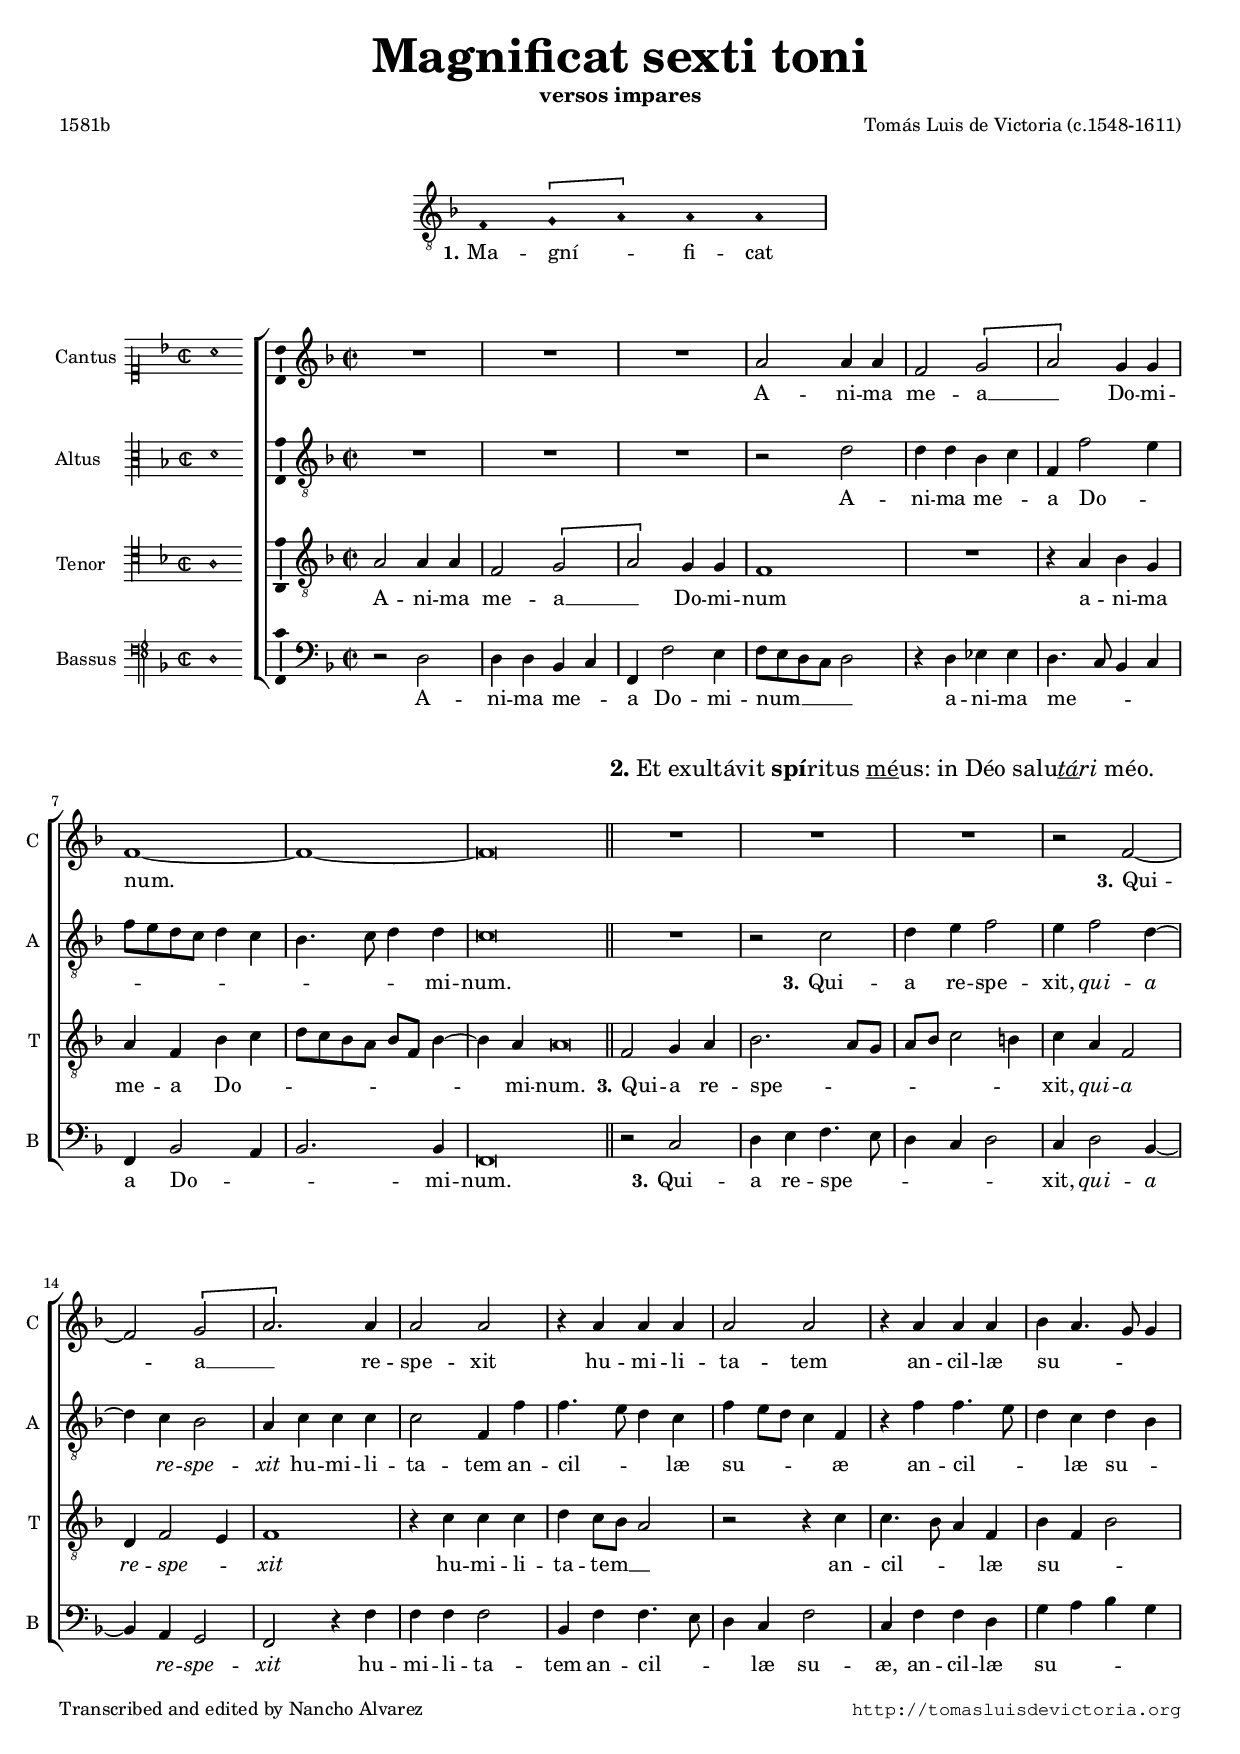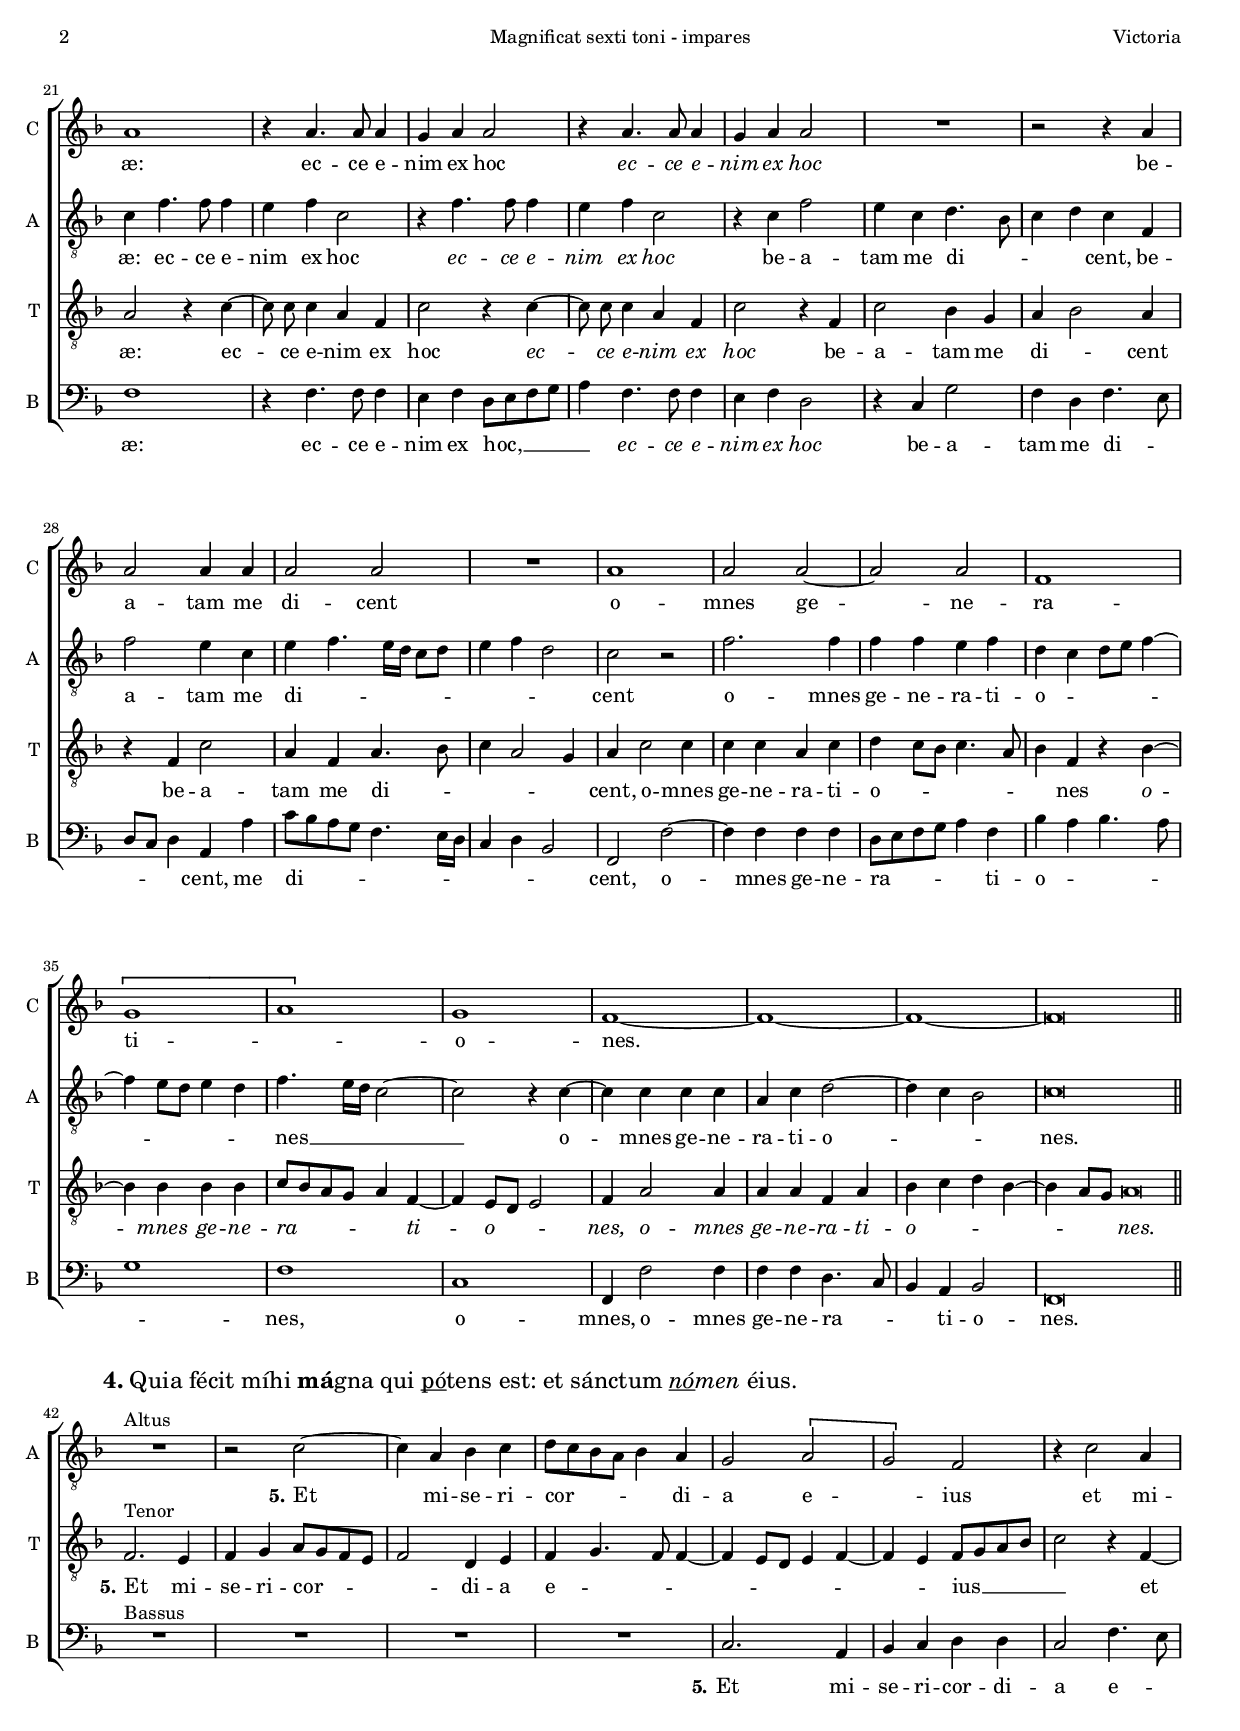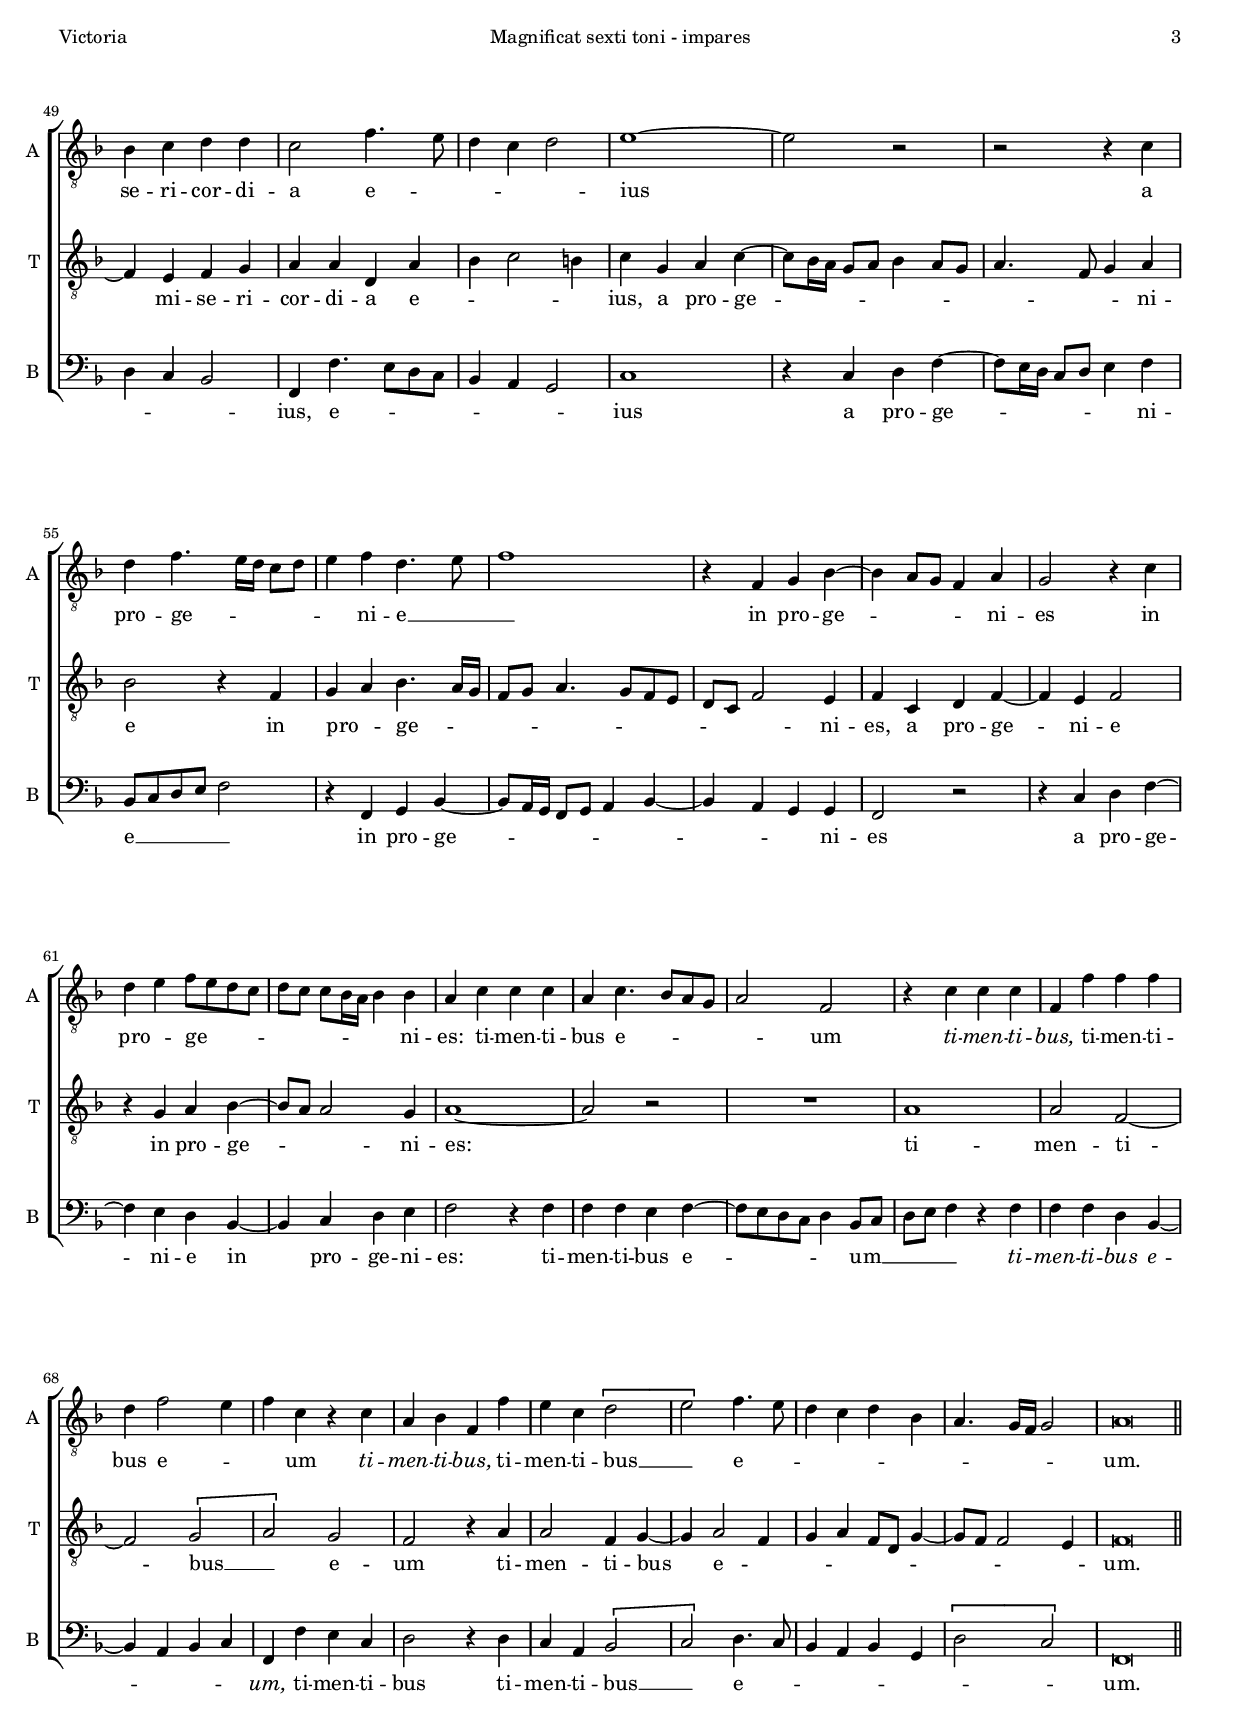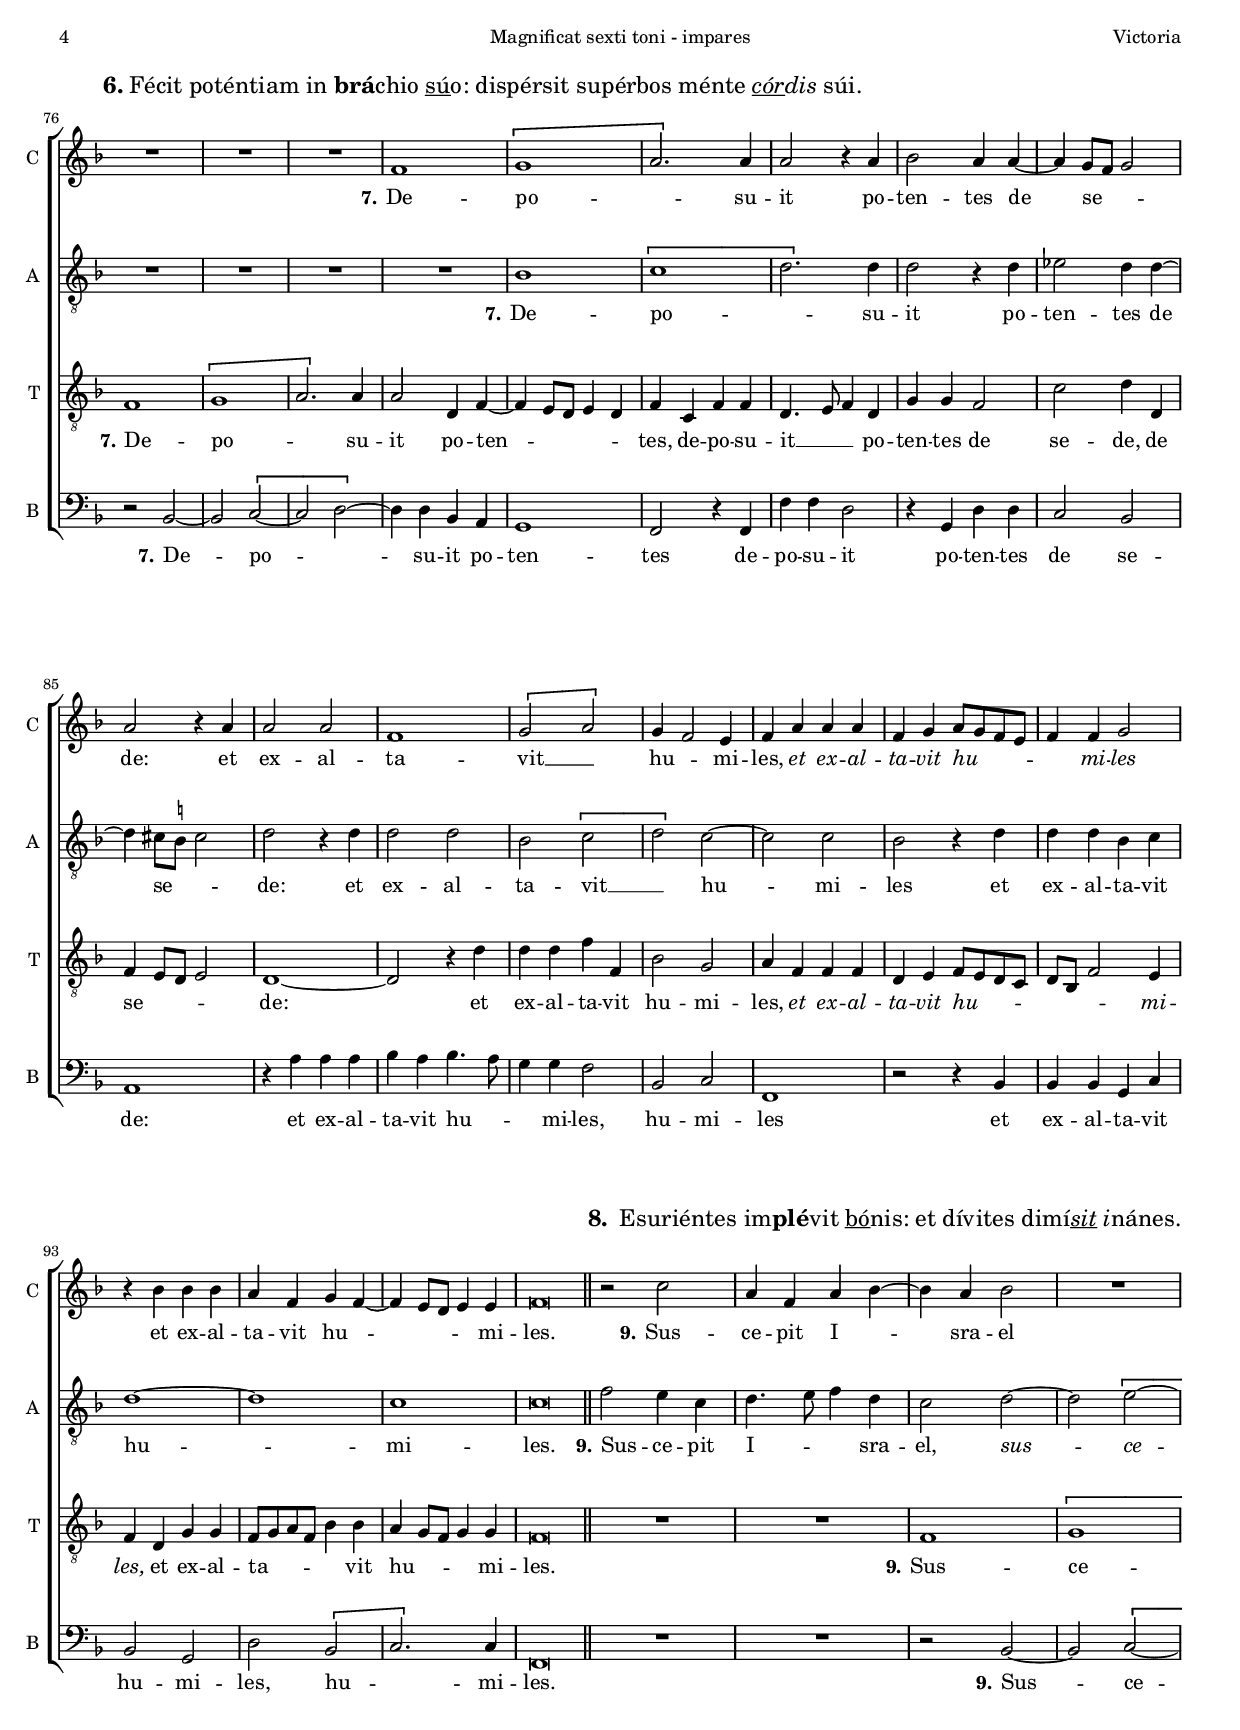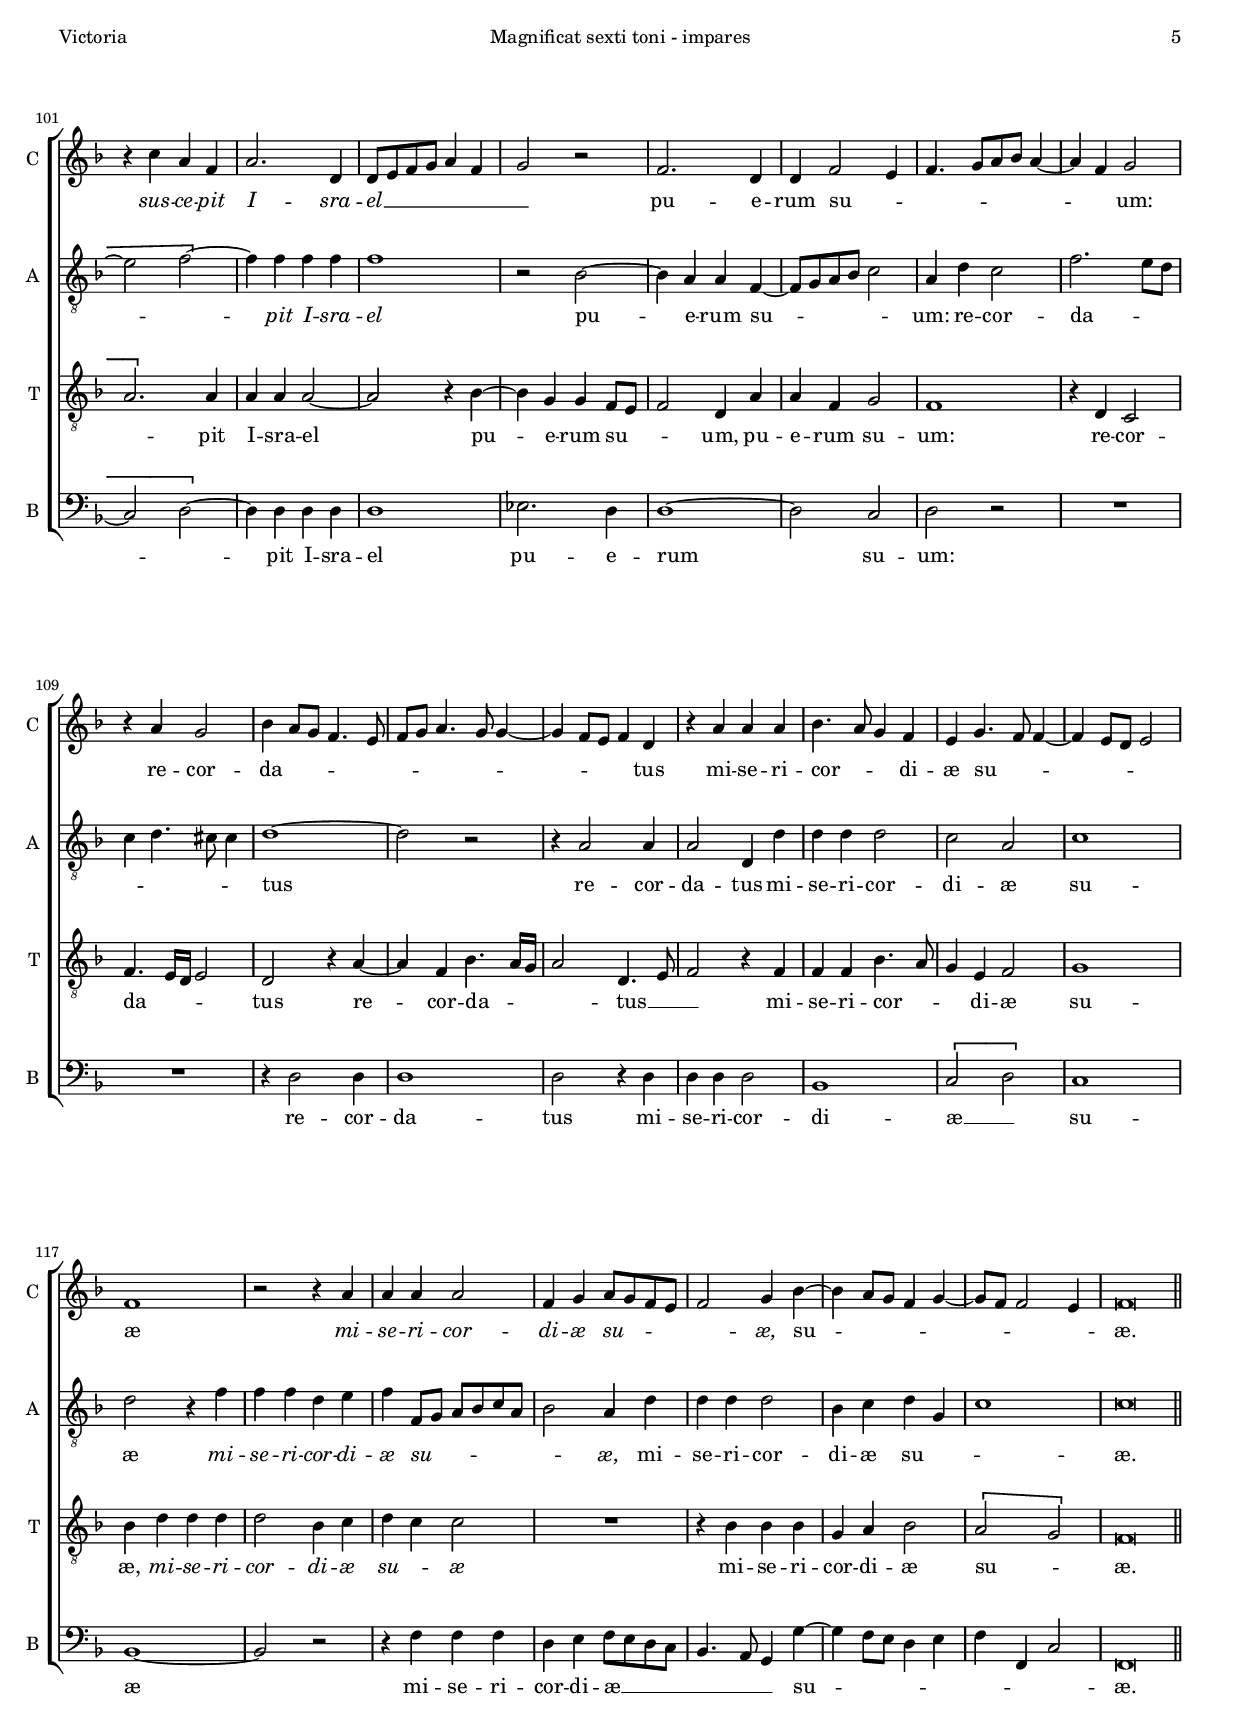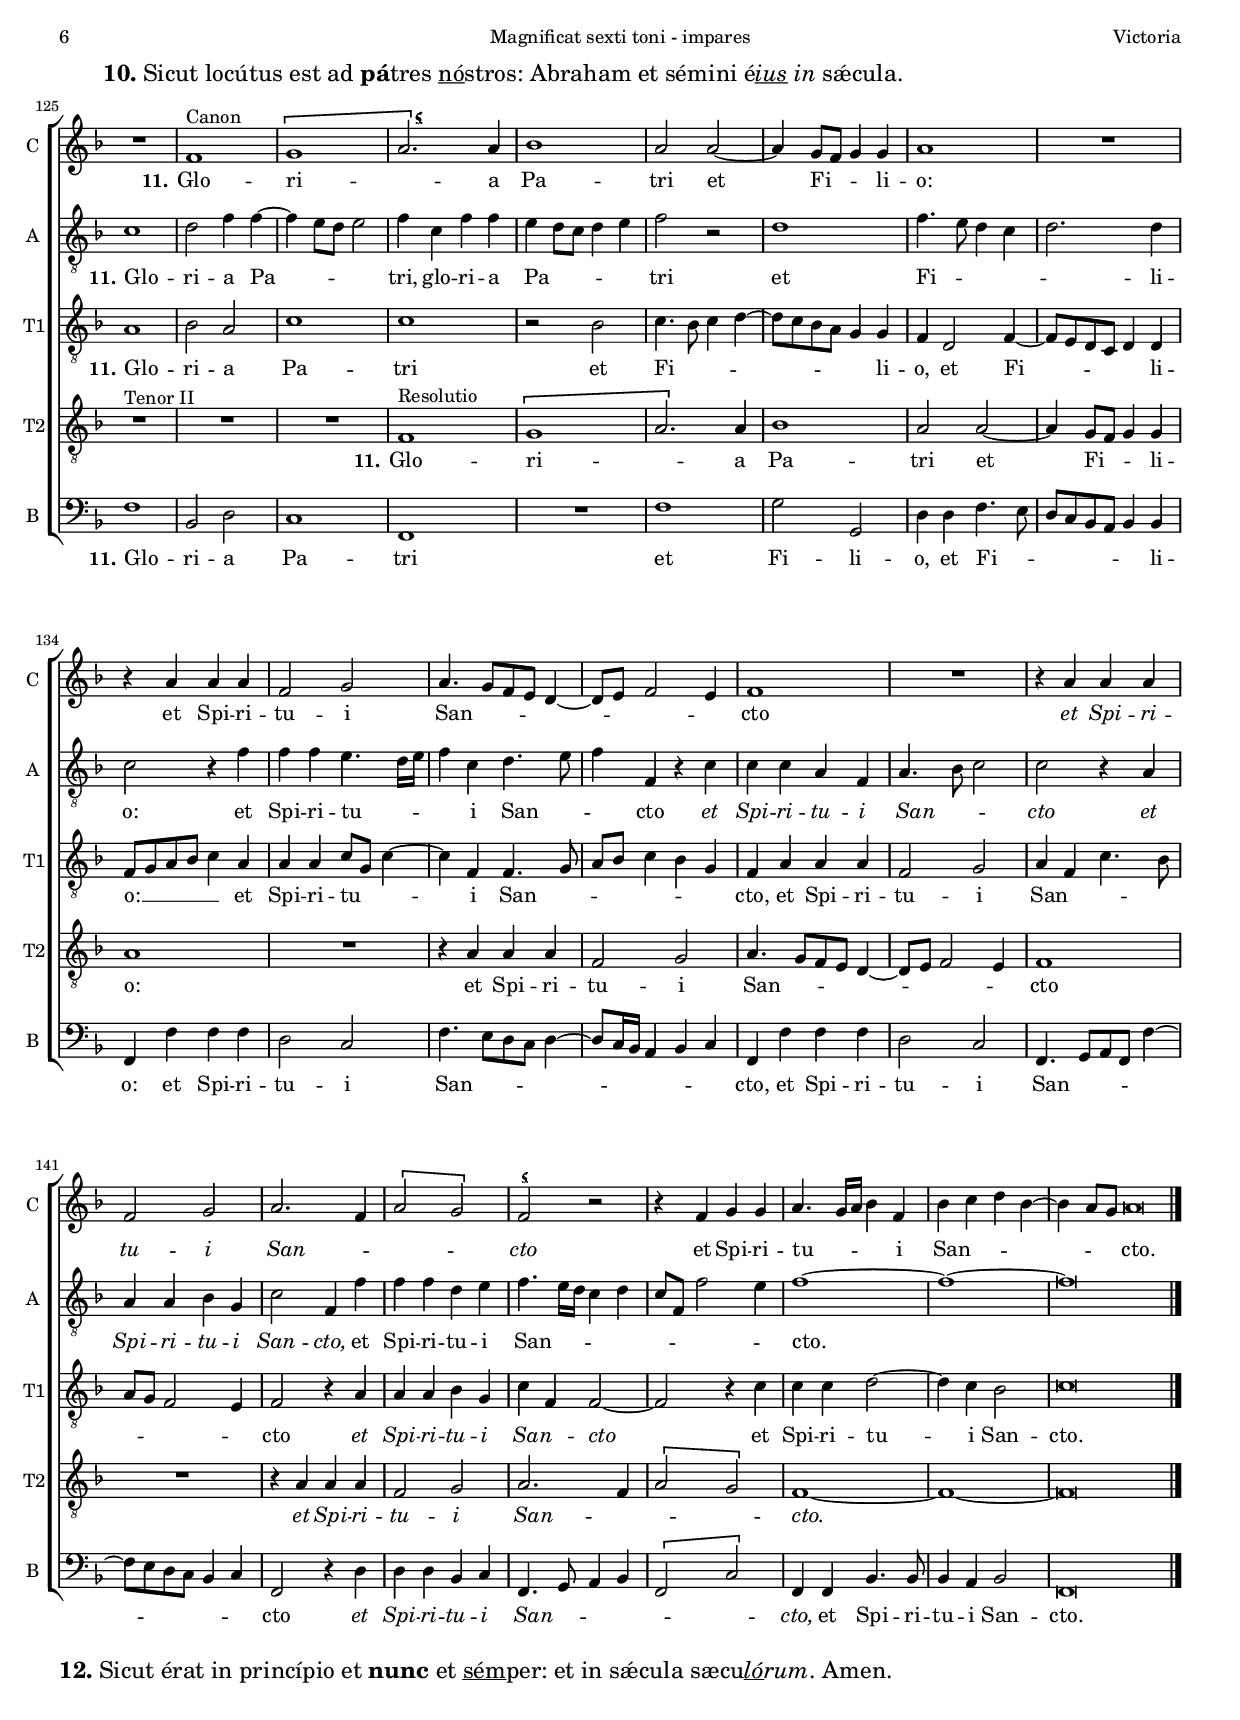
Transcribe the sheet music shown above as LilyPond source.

\version "2.22.0"

#(set-default-paper-size "a4")
#(set-global-staff-size 16.25)
#(ly:set-option 'point-and-click #f)
%mobile -s14.5 -i3.2 -m6

italicas=\override LyricText.font-shape = #'italic
rectas=\override LyricText.font-shape = #'upright
ss=\once \set suggestAccidentals = ##t
incipitwidth = 20
mtempo={\tempo 4 = 100}
mtempob={\tempo 4 = 50}
mtempoc={\tempo 4 = 150}
mt=#(define-music-function (offset) (number?) ; move lyric text
      #{ \once \override LyricText.X-offset = -$offset #})

htitle="Magnificat sexti toni - impares"
hcomposer="Victoria"

\header {
	title=\markup{\fontsize #4 "Magnificat sexti toni"}
	subtitle="versos impares"
        %subsubtitle=\markup{\null \vspace #.3 }
	composer="Tomás Luis de Victoria (c.1548-1611)"
        pdfauthor=\composer
	%opus="(-)"
	poet="1581b"
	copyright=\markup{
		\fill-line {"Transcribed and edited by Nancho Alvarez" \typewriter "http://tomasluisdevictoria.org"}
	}
%	tagline=""
}

\markup{\null \vspace #.5 }

\score {\transpose c c {
<<
         \new Voice = "canto" {
                 \override Staff.TimeSignature.stencil = #'()
                 \override Stem.transparent = ##t
                 \set Score.timing = ##f
                 \override NoteHead.style = #'neomensural         
                 \clef "G_8" 
                 \key d \minor
                 f4 \[g a\] a a \bar "|"
         }
         \new Lyrics \lyricsto "canto" {
                 \set stanza = "1."
                 Ma -- gní -- _ fi -- cat 
         }
>>
        }%transpose

\layout {
        \override LigatureBracket.padding = #1
        line-width=13\cm 
        indent=6.0\cm
        %tablet indent=4.0\cm
        ragged-right = ##f
}
}

%tablet \pageBreak

global={
        \override Score.TimeSignature.break-visibility=#end-of-line-invisible
        \key f \major \time 2/2
        \skip 1*9 \bar "||" %\break % \pageBreak
	\skip 1*32 \bar "||" \break
	\skip 1*34 \bar "||" \break
	\skip 1*21 \bar "||" %\pageBreak
	\skip 1*28 \bar "||" \pageBreak
	\skip 1*24 \bar "|."
	%tablet \pageBreak
}


cantus=\relative c'' {
	\override Score.RehearsalMark.self-alignment-X=#left
        \override Score.RehearsalMark.padding=#5
        R1*4/4
	R1*4/4
	R1*4/4
	a2 a4 a
%5
	f2 \[g
	a\] g4 g
	f1 ~
	f ~
	f\breve*1/2
%10
	\mark \markup{\concat {\bold "2." " Et exultávit " \bold "spí" "ritus " \underline "mé" "us: in Déo salu" \underline \italic "tá" \italic "ri" " méo."}}
        % f [g a] a a a a a a g a (f) f: a a a a a a f [g a] g f  
        % la distribucion de silabas es mia. No tomar en serio
        R1*4/4
	R1*4/4 
	R1*4/4
	r2 f ~ %\pageBreak
	f \[g
%15
	a2.\] a4
	a2 a
	r4 a a a
	a2 a
	r4 a a a
%20
	bes a4. g8 g4
	a1
	r4 a4. a8 a4
	g a a2
	r4 a4. a8 a4
%25
	g a a2
	R1*4/4
	r2 r4 a
	a2 a4 a
	a2 a
%30
	R1*4/4
	a1
	a2 a ~
	a a
	f1
%35
	\[g
	a\]
	g
	f ~
	f ~
%40
	f ~
	f\breve*1/2
	R1*4/4
	R1*4/4
	R1*4/4
%45
	R1*4/4
	R1*4/4
	R1*4/4
	R1*4/4
	R1*4/4
%50
	R1*4/4
	R1*4/4
	R1*4/4
	R1*4/4
	R1*4/4
%55
	R1*4/4
	R1*4/4
	R1*4/4 
	R1*4/4
	R1*4/4
%60
	R1*4/4
	R1*4/4
	R1*4/4
	R1*4/4
	R1*4/4
%65
	R1*4/4
	R1*4/4
	R1*4/4
	R1*4/4
	R1*4/4
%70
	R1*4/4
	R1*4/4
	R1*4/4
	R1*4/4
	R1*4/4
%75
	R1*4/4
	\mark \markup {\concat {\bold "6." " Fécit poténtiam in " \bold "brá" "chio " \underline "sú" "o: dispérsit supérbos ménte " \underline \italic "cór" \italic "dis" " súi."}}
        R1*4/4
	R1*4/4
	R1*4/4
	f1
%80
	\[g
	a2.\] a4
	a2 r4 a
	bes2 a4 a ~
	a g8 f g2
%85
	a r4 a
	a2 a
	f1
	\[g2 a\]
	g4 f2 e4
%90
	f a a a
	f g a8 g f e
	f4 f g2
	r4 bes bes bes
	a f g f ~
%95
	f e8 d e4 e
	f\breve*1/2
	\mark \markup{\bold "8." \concat {" Esuriéntes im" \bold "plé" "vit " \underline "bó" "nis: et dívites dimí" \underline \italic "sit" \italic " i" "nánes."}}
        r2 c'
	a4 f a bes ~
	bes a bes2
%100
	R1*4/4
	r4 c a f
	a2. d,4
	d8 e f g a4 f
	g2 r
%105
	f2. d4
	d f2 e4
	f4.  g8[ a bes] a4 ~
	a f g2
	r4 a g2
%110
	bes4 a8 g f4. e8
	f g a4. g8 g4 ~
	g f8 e f4 d
	r a' a a
	bes4. a8 g4 f
%115
	e g4. f8 f4 ~
	f e8 d e2
	f1
	r2 r4 a
	a a a2
%120
	f4 g a8 g f e
	f2 g4 bes ~
	bes a8 g f4 g ~
	g8 f f2 e4
	f\breve*1/2
%125
	\mark \markup{\concat {\bold "10." " Sicut locútus est ad " \bold "pá" "tres " \underline "nó" "stros: Abraham et sémini é" \underline \italic "ius" \italic " in" " sǽcula."}}
        R1*4/4
	\once \override TextScript.padding = #0.5
	f1^"Canon"
	\[g
	\once \override TextScript.X-offset = #2.5
	s4*0^\markup{\fontsize #-5 \musicglyph "scripts.usignumcongruentiae"}  
        a2.\] a4
	bes1
%130
	a2 a ~
	a4 g8 f g4 g
	a1
	R1*4/4
	r4 a a a
%135
	f2 g
	a4.  g8[ f e] d4 ~ %\break
	d8 e f2 e4
	f1
	R1*4/4
%140
	r4 a a a
	f2 g
	a2. f4
	\[a2 g\]
	\once \override TextScript.X-offset = #.8
	s4*0^\markup{\fontsize #-6 \musicglyph "scripts.usignumcongruentiae"}  
        f2 r
%145
	r4 f g g
	a4. g16 a bes4 f
	bes c d bes ~
	bes a8 g \mtempob a\breve*1/4
}

altus=\relative c' {
	R1*4/4
	R1*4/4
	R1*4/4
	r2 d
%5
	d4 d bes c
	f, f'2 e4
	f8 e d c d4 c
	bes4. c8 d4 d
	c\breve*1/2
%10
	R1*4/4
	r2 c
	d4 e f2
	e4 f2 d4 ~
	d c bes2
%15
	a4 c c c
	c2 f,4 f'
	f4. e8 d4 c
	f e8 d c4 f,
	r f' f4. e8
%20
	d4 c d bes
	c f4. f8 f4
	e f c2
	r4 f4. f8 f4
	e f c2
%25
	r4 c f2
	e4 c d4. bes8
	c4 d c f,
	f'2 e4 c
	e f4.  e16[ d]  c8[ d]
%30
	e4 f d2
	c r
	f2. f4
	f f e f
	d c d8 e f4 ~
%35
	f e8 d e4 d
	f4. e16 d c2 ~
	c r4 c ~
	c c c c
	a c d2 ~
%40
	d4 c bes2
	c\breve*1/2
	\once \override TextScript.padding = #1.0
	s4*0^\markup{"Altus"}
	\mark \markup{\concat{\bold "4." " Quia fécit míhi " \bold "má" "gna qui " \underline "pó" "tens est: et sánctum " \underline \italic "nó" \italic "men" " éius."}}
	R1*4/4
	r2 c ~
	c4 a bes c
%45
	d8 c bes a bes4 a
	g2 \[a
	g\] f
	r4 c'2 a4
	bes c d d
%50
	c2 f4. e8
	d4 c d2
	e1 ~
	e2 r
	r r4 c
%55
	d f4.  e16[ d]  c8[ d]
	e4 f d4. e8
	f1
	r4 f, g bes ~
	bes a8 g f4 a
%60
	g2 r4 c
	d e f8 e d c
	 d8[ c]  c[ bes16 a] bes4 bes|
	a c c c
	a c4. bes8 a g 
	a2 f
	r4 c' c c
	f, f' f f
	d f2 e4
	f c r c
%70
	a bes f f'
	e c \[d2
	e\] f4. e8
	d4 c d bes
	a4. g16 f g2
%75
	a\breve*1/2
	R1*4/4
	R1*4/4
	R1*4/4
	R1*4/4
%80
	bes1
	\[c
	d2.\] d4
	d2 r4 d
	es2 d4 d ~
%85
	d cis8 \ss b cis2
	d r4 d
	d2 d
	bes \[c
	d\] c ~
%90
	c c
	bes r4 d
	d d bes c
	d1 ~
	d
%95
	c
	c\breve*1/2
	f2 e4 c
	d4. e8 f4 d
	c2 d ~
%100
	d \[e ~
	e f ~ \]
	f4 f f f
	f1
	r2 bes, ~
%105
	bes4 a a f ~
	f8 g a bes c2
	a4 d c2
	f2. e8 d
	c4 d4. cis8 cis4
%110
	d1 ~
	d2 r
	r4 a2 a4
	a2 d,4 d'
	d d d2
%115
	c a
	c1
	d2 r4 f
	f f d e
	f f,8 g a bes c a
%120
	bes2 a4 d
	d d d2
	bes4 c d g,
	c1
	c\breve*1/2
%125
	c1
	d2 f4 f ~
	f e8 d e2
	f4 c f f
	e d8 c d4 e
%130
	f2 r
	d1
	f4. e8 d4 c
	d2. d4
	c2 r4 f
%135
	f f e4. d16 e
	f4 c d4. e8
	f4 f, r c'
	c c a f
	a4. bes8 c2
%140
	c r4 a
	a a bes g
	c2 f,4 f'
	f f d e
	f4. e16 d c4 d
%145
	c8 f, f'2 e4
	f1 ~
	f ~
	f\breve*1/2
}

tenor=\relative c' {
	a2 a4 a
	f2 \[g
	a\] g4 g
	f1
%5
	R1*4/4
	r4 a bes g
	a f bes c
	d8 c bes a bes f bes4 ~
	bes a \mtempob a\breve*1/4 \mtempo
%10
	f2 g4 a
	bes2. a8 g
	a bes c2 b4
	c a f2
	d4 f2 e4
%15
	f1
	r4 c' c c
	d c8 bes a2
	r r4 c
	c4. bes8 a4 f
%20
	bes f bes2
	a r4 c ~
	\set Staff.autoBeaming = ##f
	c8 c c4 a f
	c'2 r4 c ~
	c8 c c4 a f
%25
	\set Staff.autoBeaming = ##t
	c'2 r4 f,
	c'2 bes4 g
	a bes2 a4
	r f c'2
	a4 f a4. bes8
%30
	c4 a2 g4
	a c2 c4
	c c a c
	d c8 bes c4. a8
	bes4 f r bes ~
%35
	bes bes bes bes
	c8 bes a g a4 f ~
	f e8 d e2
	f4 a2 a4
	a a f a
%40
	bes c d bes ~
	bes a8 g \mtempob a\breve*1/4 \mtempo
	\once \override TextScript.padding = #1.0
	s4*0^\markup{"Tenor"}
	f2. e4
	f g a8 g f e
	f2 d4 e
%45
	f g4. f8 f4 ~
	f e8 d e4 f ~
	f e f8 g a bes
	c2 r4 f, ~
	f e f g
%50
	a a d, a'
	bes c2 b4
	c g a c ~
	 c8[ bes16 a]  g8[ a] bes4 a8 g
	a4. f8 g4 a
%55
	bes2 r4 f
	g a bes4. a16 g
	f8 g a4. g8 f e
	d c f2 e4
	f c d f ~
%60
	f e f2
	r4 g a bes ~
	bes8 a a2 g4 
 	a1 ~
	a2 r
%65
	R1*4/4
	a1
	a2 f ~
	f \[g
	a\] g
%70
	f r4 a
	a2 f4 g ~
	g a2 f4
	g a f8 d g4 ~
	g8 f f2 e4
%75
	f\breve*1/2
	f1
	\[g
	a2.\] a4
	a2 d,4 f ~
%80
	f e8 d e4 d
	f c f f
	d4. e8 f4 d
	g g f2
	c' d4 d,
%85
	f e8 d e2
	d1 ~
	d2 r4 d'
	d d f f,
	bes2 g
%90
	a4 f f f
	d e f8 e d c
	d bes f'2 e4
	f d g g
	f8 g a f bes4 bes
%95
	a g8 f g4 g
	f\breve*1/2
	R1*4/4
	R1*4/4
	f1
%100
	\[g
	a2.\] a4
	a a a2 ~
	a r4 bes ~
	bes g g f8 e
%105
	f2 d4 a'
	a f g2
	f1
	r4 d c2
	f4. e16 d e2
%110
	d r4 a' ~
	a f bes4. a16 g
	a2 d,4. e8
	f2 r4 f
	f f bes4. a8
%115
	g4 e f2
	g1
	bes4 d d d
	d2 bes4 c
	d c c2
%120
	R1*4/4
	r4 bes bes bes
	g a bes2
	\[a g\]
	f\breve*1/2
%125
	\set Staff.shortInstrumentName="T1"
	a1
	bes2 a
	c1
	c
	r2 bes
%130
	c4. bes8 c4 d ~
	d8 c bes a g4 g
	f d2 f4 ~
	f8 e d c d4 d
	f8 g a bes c4 a
%135
	a a c8 g c4 ~
	c f, f4. g8
	a bes c4 bes g
	f a a a
	f2 g
%140
	a4 f c'4. bes8
	a g f2 e4
	f2 r4 a
	a a bes g
	c f, f2 ~
%145
	f r4 c'
	c c d2 ~
	d4 c bes2
	c\breve*1/2 % escrito como ligadura de breve y longa, con la misma nota
}

tenordos=\relative c {
	R1*4/4
	R1*4/4
	R1*4/4
	R1*4/4
%5
	R1*4/4
	R1*4/4
	R1*4/4
	R1*4/4
	R1*4/4
%10
	R1*4/4
	R1*4/4
	R1*4/4
	R1*4/4
	R1*4/4
%15
	R1*4/4
	R1*4/4
	R1*4/4
	R1*4/4
	R1*4/4
%20
	R1*4/4
	R1*4/4
	R1*4/4
	R1*4/4
	R1*4/4
%25
	R1*4/4
	R1*4/4
	R1*4/4
	R1*4/4
	R1*4/4
%30
	R1*4/4
	R1*4/4
	R1*4/4
	R1*4/4
	R1*4/4
%35
	R1*4/4
	R1*4/4
	R1*4/4
	R1*4/4
	R1*4/4
%40
	R1*4/4
	R1*4/4
	R1*4/4
	R1*4/4
	R1*4/4
%45
	R1*4/4
	R1*4/4
	R1*4/4
	R1*4/4
	R1*4/4
%50
	R1*4/4
	R1*4/4
	R1*4/4
	R1*4/4
	R1*4/4
%55
	R1*4/4
	R1*4/4
	R1*4/4
	R1*4/4
	R1*4/4
%60
	R1*4/4
	R1*4/4
	R1*4/4
	R1*4/4
	R1*4/4
%65
	R1*4/4
	R1*4/4
	R1*4/4
	R1*4/4
	R1*4/4
%70
	R1*4/4
	R1*4/4
	R1*4/4
	R1*4/4
	R1*4/4
%75
	R1*4/4
	R1*4/4
	R1*4/4
	R1*4/4
	R1*4/4
%80
	R1*4/4
	R1*4/4
	R1*4/4
	R1*4/4
	R1*4/4
%85
	R1*4/4
	R1*4/4
	R1*4/4
	R1*4/4
	R1*4/4
%90
	R1*4/4
	R1*4/4
	R1*4/4
	R1*4/4
	R1*4/4
%95
	R1*4/4
	R1*4/4
	R1*4/4
	R1*4/4
	R1*4/4
%100
	R1*4/4
	R1*4/4
	R1*4/4
	R1*4/4
	R1*4/4
%105
	R1*4/4
	R1*4/4
	R1*4/4
	R1*4/4
	R1*4/4
%110
	R1*4/4
	R1*4/4
	R1*4/4
	R1*4/4
	R1*4/4
%115
	R1*4/4
	R1*4/4
	R1*4/4
	R1*4/4
	R1*4/4
%120
	R1*4/4
	R1*4/4
	R1*4/4
	R1*4/4
	R1*4/4
%125
	\once \override TextScript.padding = #0.4
	s4*0^\markup{"Tenor II"}
	R1*4/4
	R1*4/4
	R1*4/4
	\once \override TextScript.padding = #0.7
	f1^"Resolutio"
	\[g
%130
	a2.\] a4
	bes1
	a2 a ~
	a4 g8 f g4 g
	a1
%135
	R1*4/4
	r4 a a a
	f2 g
	a4.  g8[ f e] d4 ~
	d8 e f2 e4
%140
	f1
	R1*4/4
	r4 a a a
	f2 g
	a2. f4
%145
	\[a2 g\]
	f1 ~
	f ~
	f\breve*1/2 
}

bassus=\relative c {
	r2 d
	d4 d bes c
	f, f'2 e4
	f8 e d c d2
%5
	r4 d es es
	d4. c8 bes4 c
	f, bes2 a4
	bes2. bes4
	f\breve*1/2
%10
	r2 c'
	d4 e f4. e8
	d4 c d2
	c4 d2 bes4 ~
	bes a g2
%15
	f r4 f'
	f f f2
	bes,4 f' f4. e8
	d4 c f2
	c4 f f d
%20
	g a bes g
	f1
	r4 f4. f8 f4
	e f d8 e f g
	a4 f4. f8 f4
%25
	e f d2
	r4 c g'2
	f4 d f4. e8
	d c d4 a a'
	c8 bes a g f4. e16 d
%30
	c4 d bes2
	f f' ~
	f4 f f f
	d8 e f g a4 f
	bes a bes4. a8
%35
	g1
	f
	c
	f,4 f'2 f4
	f f d4. c8
%40
	bes4 a bes2
	f\breve*1/2
	\once \override TextScript.padding = #0.4
	s4*0^\markup{"Bassus"}
	R1*4/4
	R1*4/4
	R1*4/4
%45
	R1*4/4
	c'2. a4
	bes c d d
	c2 f4. e8
	d4 c bes2
%50
	f4 f'4. e8 d c
	bes4 a g2
	c1
	r4 c d f ~
	 f8[ e16 d]  c8[ d] e4 f
%55
	bes,8 c d e f2
	r4 f, g bes ~
	 bes8[ a16 g]  f8[ g] a4 bes ~
	bes a g g
	f2 r
%60
	r4 c' d f ~
	f e d bes ~
	bes c d e
	f2 r4 f
	f f e f ~
%65
	f8 e d c d4 bes8 c
	d e f4 r f
	f f d bes ~
	bes a bes c
	f, f' e c
%70
	d2 r4 d
	c a \[bes2
	c\] d4. c8
	bes4 a bes g
	\[d'2 c\]
%75
	f,\breve*1/2
	r2 bes ~
	bes \[c ~
	c d ~ \]
	d4 d bes a
%80
	g1
	f2 r4 f
	f' f d2
	r4 g, d' d
	c2 bes
%85
	a1
	r4 a' a a
	bes a bes4. a8
	g4 g f2
	bes, c
%90
	f,1
	r2 r4 bes
	bes bes g c
	bes2 g
	d' \[bes
%95
	c2.\] c4
	f,\breve*1/2
	R1*4/4
	R1*4/4
	r2 bes ~
%100
	bes \[c ~
	c d ~ \]
	d4 d d d
	d1
	es2. d4
%105
	d1 ~
	d2 c
	d r
	R1*4/4
	R1*4/4
%110
	r4 d2 d4
	d1
	d2 r4 d
	d d d2
	bes1
%115
	\[c2 d\]
	c1
	bes ~
	bes2 r
	r4 f' f f
%120
	d e f8 e d c
	bes4. a8 g4 g' ~
	g f8 e d4 e
	f f, c'2
	f,\breve*1/2
%125
	f'1
	bes,2 d
	c1
	f,
	R1*4/4
%130
	f'1
	g2 g,
	d'4 d f4. e8
	d c bes a bes4 bes
	f f' f f
%135
	d2 c
	f4.  e8[ d c] d4 ~
	d8 c16 bes a4 bes c
	f, f' f f
	d2 c
%140
	f,4.  g8[ a f] f'4 ~
	f8 e d c bes4 c
	f,2 r4 d'
	d d bes c
	f,4. g8 a4 bes
%145
	\[f2 c'\]
	f,4 f bes4. bes8
	bes4 a bes2
	f\breve*1/2 
}

textocantus=\lyricmode{
A -- ni -- ma me -- a __ _
Do -- mi -- num. _ _ 
\set stanza = "3."
Qui -- _ a __ _ re -- spe -- xit
hu -- mi -- li -- ta -- tem
an -- cil -- læ su -- _ _ _ æ:
ec -- ce e -- nim ex hoc
\italicas
ec -- ce e -- nim ex hoc
\rectas
be -- a -- tam me di -- cent
o -- mnes ge -- _ ne -- ra -- ti -- _ o -- nes. _ _ _ 
\set stanza = "7."
De -- po -- _ su -- it
po -- ten -- tes de _ se -- _ _ \mt #.5 de:
et ex -- al -- ta -- \mt #.2 vit __ _
\mt #.4 hu -- _ mi -- les,
\italicas
et ex -- al -- ta -- vit hu -- _ _ _ _ mi -- les
\rectas
et ex -- al -- ta -- vit \mt #.4 hu -- _ _ _ _ _ mi -- les.
\set stanza = "9."
Sus -- ce -- pit I -- _ _ sra -- el
\italicas
sus -- ce -- pit I -- sra -- el __ _ _ _ _ _ _ 
\rectas
pu -- e -- rum su -- _ _ _ _ _ _ _ _ \mt #1 um:
re -- cor -- \mt #.2 \mt #.4 da -- _ _ _ _ _ _ _ _ _ _ _ _ _ tus
mi -- se -- ri -- \mt #.2 cor -- _ _ di -- æ su -- _ _ _ _ _ _ æ
\italicas
mi -- se -- ri -- cor -- di -- æ \mt #.1 su -- _ _ _ _ æ,
\rectas
su -- _ _ _ _ _ _ _ _ _ æ.
\set stanza = "11."
Glo -- ri -- _ a Pa -- tri et _ \mt #.1 Fi -- _ _ li -- o:
et Spi -- ri -- tu -- i
\mt #.5 San -- _ _ _ _ _ _ _ _ cto
\italicas
et Spi -- ri -- tu -- i \mt #.5 San -- _ _ _ cto
\rectas
et Spi -- ri -- tu -- _ _ _ i \mt #.6 San -- _ _ _ _ _ _ \mt #.5 cto.
}

textoaltus=\lyricmode{
A -- ni -- ma \mt #.3 me -- _ a Do -- _ _ _ _ _ _ _ _ _ _ mi -- num.
\set stanza = "3."
Qui -- a re -- spe -- xit,
\italicas
qui -- a _ re -- spe -- xit
\rectas
hu -- mi -- li -- ta -- tem
an -- cil -- _ _ læ \mt #.2 su -- _ _ _ æ
an -- cil -- _ _ læ su -- _ æ:
ec -- ce e -- nim ex hoc
\italicas
ec -- ce e -- nim ex hoc
\rectas
be -- a -- tam me di -- _ _ _ cent,
be -- a -- tam me \mt #.1 di -- _ _ _ _ _ _ _ _ cent
o -- mnes ge -- ne -- ra -- ti -- o -- _ _ _ _ _ _ _ _ _ \mt #.2 nes __ _ _ _ _ 
o -- _ mnes ge -- ne -- ra -- ti -- o -- _ _ _ \mt #.7 nes.
\set stanza = "5."
Et _ mi -- se -- ri -- cor -- _ _ _ _ di -- a e -- _ ius
et mi -- se -- ri -- cor -- di -- a e -- _ _ _ _ ius _
a pro -- ge -- _ _ _ _ _ ni -- e __ _ _ 
in pro -- \mt #.2 ge -- _ _ _ _ ni -- es
in \mt #.7 pro -- _ ge -- _ _ _ _ _ _ _ _ _ ni -- es:
ti -- men -- ti -- bus e -- _ _ _ _ um
\italicas
ti -- men -- ti -- bus,
\rectas
ti -- men -- ti -- bus e -- _ _ um
\italicas
ti -- men -- ti -- bus,
\rectas
ti -- men -- ti -- \mt #.2 bus __ _ e -- _ _ _ _ _ _ _ _ _ um.
\set stanza = "7."
De -- po -- _ su -- it
po -- ten -- tes \mt #.2 de _ \mt #.2 se -- _ _ \mt #.8 de:
et ex -- al -- ta -- \mt #.2 vit __ _
hu -- _ mi -- les
et ex -- al -- ta -- vit hu -- _ mi -- les.
\set stanza = "9."
\mt #0 Sus -- ce -- pit I -- _ _ sra -- el,
\italicas
sus -- _ ce -- _ _ _ pit I -- sra -- el
\rectas
pu -- _ e -- rum su -- _ _ _ _ _ um:
re -- cor -- da -- _ _ _ _ _ _ tus _
re -- cor -- da -- tus mi -- se -- ri -- cor -- di -- æ su -- æ
\italicas
mi -- se -- ri -- cor -- di -- æ su -- _ _ _ _ _ _ æ,
\rectas
mi -- se -- ri -- cor -- di -- æ \mt #.3 su -- _ _ æ.
\set stanza = "11."
\mt #0 Glo -- ri -- a \mt #.1 Pa -- _ _ _ _ tri,
glo -- ri -- a \mt #.2 Pa -- _ _ _ _ tri
et \mt #.1 Fi -- _ _ _ _ li -- o:
et Spi -- ri -- tu -- _ _ _ i \mt #.3 San -- _ _ cto
\italicas
et Spi -- ri -- tu -- i \mt #.3 San -- _ _ cto
et Spi -- ri -- tu -- i San -- cto,
\rectas
et Spi -- ri -- tu -- i \mt #.5 San -- _ _ _ _ _ _ _ _ cto. _ _ 
}

textotenor=\lyricmode{
A -- ni -- ma me -- a __ _ Do -- mi -- num
a -- ni -- ma me -- a \mt #.2 Do -- _ _ _ _ _ _ _ _ _ mi -- num.
\set stanza = "3."
\mt #0 Qui -- a re -- spe -- _ _ _ _ _ _ xit,
\italicas
qui -- a re -- \mt #.2 spe -- _ xit
\rectas
hu -- mi -- li -- ta -- \mt #.3 tem __ _ _ 
an -- cil -- _ _ læ su -- _ _ æ:
ec -- _ ce e -- nim ex hoc
\italicas
ec -- _ ce e -- nim ex hoc
\rectas
be -- a -- tam me \mt #.2 di -- _ cent
be -- a -- tam me di -- _ _ _ _ cent,
o -- mnes ge -- ne -- ra -- ti -- o -- _ _ _ _ _ nes
\italicas
o -- _ mnes ge -- ne -- ra -- _ _ _ _ ti -- _ o -- _ _ nes,
o -- mnes ge -- ne -- ra -- ti -- o -- _ _ _ _ _ _ \mt #.5 nes.
\rectas
\set stanza = "5."
\mt #0 Et mi -- se -- ri -- cor -- _ _ _ _ di -- a e -- _ _ _ _ _ _ _ _ _ _ ius __ _ _ _ _ 
et _ mi -- se -- ri -- cor -- di -- a e -- _ _ _ ius,
a pro -- ge -- _ _ _ _ _ _ _ _ _ _ _ ni -- e
in pro -- _ ge -- _ _ _ _ _ _ _ _ _ _ _ ni -- es,
a pro -- ge -- _ ni -- e in pro -- ge -- _ _ _ ni -- es: _
ti -- men -- ti -- _ bus __ _ e -- um
ti -- men -- ti -- bus _ e -- _ _ _ _ _ _ _ _ _ _ um.
\set stanza = "7."
\mt #0 De -- po -- _ su -- it po -- ten -- _ _ _ _ _ tes,
de -- po -- su -- it __ _ _ po -- ten -- tes de se -- de,
de \mt #.2 se -- _ _ _ \mt #.5 de: _
et ex -- al -- ta -- vit hu -- mi -- les,
\italicas
et ex -- al -- ta -- vit hu -- _ _ _ _ _ _ mi -- les,
\rectas
et ex -- al -- ta -- _ _ _ _ vit \mt #.2 hu -- _ _ _ mi -- les.
\set stanza = "9."
Sus -- ce -- _ pit I -- sra -- el _ 
pu -- _ e -- rum \mt #.1 su -- _ _ um,
pu -- e -- rum su -- \mt #1 um:
re -- cor -- \mt #.2 da -- _ _ _ tus
re -- _ cor -- da -- _ _ _ \mt #.2 tus __ _ _ 
mi -- se -- ri -- \mt #.2 cor -- _ _ di -- æ
su -- æ,
\italicas
mi -- se -- ri -- cor -- di -- æ \mt #.5 su -- _ æ
\rectas
mi -- se -- ri -- cor -- di -- æ su -- _ æ.
\set stanza = "11."
\mt #0 Glo -- ri -- a Pa -- tri
et \mt #.2 Fi -- _ _ _ _ _ _ _ _ li -- o, 
et Fi -- _ _ _ _ _ li -- o: __ _ _ _ _ et Spi -- ri -- \mt #.2 tu -- _ _ _ i
\mt #.5 San -- _ _ _ _ _ _ cto,
et Spi -- ri -- tu -- i \mt #.7 San -- _ _ _ _ _ _ _ cto
\italicas
et Spi -- ri -- tu -- i \mt #.6 San -- _ cto _
\rectas
et Spi -- ri -- tu -- _ i San -- cto.
}

textotenordos=\lyricmode{
\set stanza = "11."
Glo -- ri -- _ a Pa -- tri et _ \mt #.1 Fi -- _ _ li -- o:
et Spi -- ri -- tu -- i
\mt #.5 San -- _ _ _ _ _ _ _ _ cto
\italicas
et Spi -- ri -- tu -- i \mt #.5 San -- _ _ _ cto. _ _ 
}

textobassus=\lyricmode{
A -- ni -- ma \mt #.2 me -- _ a Do -- mi -- num __ _ _ _ _ 
a -- ni -- ma me -- _ _ _ a Do -- _ _ mi -- num.
\set stanza = "3."
Qui -- a re -- spe -- _ _ _ _ xit,
\italicas
qui -- a _ re -- spe -- xit
\rectas
hu -- mi -- li -- ta -- tem an -- cil -- _ _ læ su -- æ,
an -- cil -- læ \mt #.3 su -- _ _ _ æ:
ec -- ce e -- nim ex hoc, __ _ _ _ _ 
\italicas
ec -- ce e -- nim ex hoc
\rectas
be -- a -- tam me di -- _ _ _ _ cent,
me di -- _ _ _ _ _ _ _ _ _ cent,
o -- _ mnes ge -- ne -- ra -- _ _ _ _ ti -- o -- _ _ _ _ nes,
o -- mnes, o -- mnes ge -- ne -- ra -- _ _ ti -- o -- \mt #.7 nes.
\set stanza = "5."
Et mi -- se -- ri -- cor -- di -- a e -- _ _ _ _ ius,
e -- _ _ _ _ _ _ ius
a pro -- ge -- _ _ _ _ _ _ ni -- e __ _ _ _ _ 
in pro -- ge -- _ _ _ _ _ _ _ _ _ _ ni -- es
a pro -- ge -- _ ni -- e in _ pro -- ge -- ni -- es:
ti -- men -- ti -- bus e -- _ _ _ _ _ \mt #.1 um __ _ _ _ _ 
\italicas
ti -- men -- ti -- bus e -- _ _ _ _ um,
\rectas
ti -- men -- ti -- bus
ti -- men -- ti -- \mt #.2 bus __ _
e -- _ _ _ _ _ _ _ um.
\set stanza = "7."
De -- _ po -- _ _ _ su -- it po -- ten -- tes
de -- po -- su -- it
po -- ten -- tes de se -- \mt #.5 de:
et ex -- al -- ta -- vit \mt #.1 hu -- _ _ mi -- les,
hu -- mi -- les
et ex -- al -- ta -- vit hu -- mi -- les,
hu -- _ mi -- les.
\set stanza = "9."
Sus -- _ ce -- _ _ _ pit I -- sra -- el
pu -- e -- rum _ su -- \mt #1 um:
re -- cor -- da -- tus mi -- se -- ri -- cor -- di -- æ __ _ su -- æ _
mi -- se -- ri -- cor -- di -- æ __ _ _ _ _ _ _ su -- _ _ _ _ _ _ _ _ æ.
\set stanza = "11."
\mt #0 Glo -- ri -- a Pa -- tri
et Fi -- li -- o,
et Fi -- _ _ _ _ _ _ li -- o:
et Spi -- ri -- tu -- i \mt #.5 San -- _ _ _ _ _ _ _ _ _ _ cto,
et Spi -- ri -- tu -- i \mt #.5 San -- _ _ _ _ _ _ _ _ _ _ cto
\italicas
et Spi -- ri -- tu -- i \mt #.5 San -- _ _ _ _ _ cto,
\rectas
et Spi -- ri -- tu -- i San -- cto.
}


incipitcantus=\markup{
	\score{
		{ 
		\set Staff.instrumentName="Cantus "
		\override NoteHead.style = #'neomensural
		\override Rest.style = #'neomensural
		\override Staff.TimeSignature.style = #'neomensural
		\cadenzaOn 
		\clef "petrucci-c1"
		\key f \major
		\time 2/2
		a'1
		} 
	\layout {
		\context {\Voice
			\remove Ligature_bracket_engraver
			\consists Mensural_ligature_engraver
		}
		line-width=\incipitwidth
		indent = 0
	}
	}
}


incipitaltus=\markup{
	\score{
		{ 
		\set Staff.instrumentName="Altus    "
		\override NoteHead.style = #'neomensural 
		\override Rest.style = #'neomensural
		\override Staff.TimeSignature.style = #'neomensural
		\cadenzaOn 
		\clef "petrucci-c3"
		\key f \major
		\time 2/2
		d'1
		} 
	\layout {
		\context {\Voice
			\remove Ligature_bracket_engraver
			\consists Mensural_ligature_engraver
		}
		line-width=\incipitwidth
		indent = 0
	}
	}
}


incipittenor=\markup{
	\score{
		{ 
		\set Staff.instrumentName="Tenor   "
		\override NoteHead.style = #'neomensural 
		\override Rest.style = #'neomensural
		\override Staff.TimeSignature.style = #'neomensural
		\cadenzaOn 
		\clef "petrucci-c4"
		\key f \major
		\time 2/2
		a1
		} 
	\layout {
		\context {\Voice
			\remove Ligature_bracket_engraver
			\consists Mensural_ligature_engraver
		}
		line-width=\incipitwidth
		indent=0
	}
	}
}


incipitbassus=\markup{
	\score{
		{ 
		\set Staff.instrumentName="Bassus "
		\override NoteHead.style = #'neomensural 
		\override Rest.style = #'neomensural
		\override Staff.TimeSignature.style = #'neomensural
		\cadenzaOn 
		\clef "petrucci-f4"
		\key f \major
		\time 2/2
		d1
		} 
	\layout {
		\context {\Voice
			\remove Ligature_bracket_engraver
			\consists Mensural_ligature_engraver
		}
		line-width=\incipitwidth
		indent = 0
	}
	}
}





\score {\transpose c' c'{
\new ChoirStaff<<

	\new Staff <<\global
	\new Voice="v1" {
		\set Staff.instrumentName=\incipitcantus
		\set Staff.shortInstrumentName="C "
                \clef "treble"
		\cantus }
	\new Lyrics \lyricsto "v1" {\textocantus }
	>>

	
	\new Staff << \global
	\new Voice="v2" {
		\set Staff.instrumentName=\incipitaltus
		\set Staff.shortInstrumentName="A "
                \clef "G_8" 
		\altus}
	\new Lyrics \lyricsto "v2" {\textoaltus }
	>>

	
	\new Staff <<\global
	\new Voice="v3" {
		\set Staff.instrumentName=\incipittenor
		\set Staff.shortInstrumentName="T "
                \clef "G_8"
		\tenor }
	\new Lyrics \lyricsto "v3" {\textotenor }
	>>
	
	
	\new Staff \with{\remove Ambitus_engraver }<<\global
	\new Voice="v5" {
		%\set Staff.instrumentName=\incipittenordos
		\set Staff.shortInstrumentName="T2"
                \clef "G_8"
		\tenordos }
	\new Lyrics \lyricsto "v5" {\textotenordos }
	>>
	

	\new Staff <<\global
	\new Voice="v4" {
		\set Staff.instrumentName=\incipitbassus
		\set Staff.shortInstrumentName="B "
                \clef "bass" 
		\bassus }
	\new Lyrics \lyricsto "v4" {\textobassus }
	>>
	
>>

	}%transpose

\layout{ 
	\context {\Lyrics 
		\override VerticalAxisGroup.staff-affinity = #UP
		\override VerticalAxisGroup.nonstaff-relatedstaff-spacing =
			#'((basic-distance . 0) (minimum-distance . 0) (padding . 1))
		\override LyricText.font-size = #1.2
		\override LyricHyphen.minimum-distance = #0.5
	}
	\context {\Score 
		tempoHideNote = ##t
		\override BarNumber.padding = #2 
	}
	\context {\Voice 
		melismaBusyProperties = #'()
		%autoBeaming = ##f
	}
	\context {\Staff 
                \RemoveEmptyStaves
                \override VerticalAxisGroup.remove-first = ##t
		\override VerticalAxisGroup.staff-staff-spacing =
			#'((basic-distance . 11) (minimum-distance . 0) (padding . 1))
		\consists Ambitus_engraver 
		\override LigatureBracket.padding = #1
	}
}

%\midi { \mtempo }

}

%tablet \markup{\null \vspace #10 }
\markup{\fontsize #2 \line {\concat{\bold "12." " Sicut érat in princípio et " \bold "nunc" " et " \underline "sém" "per: et in sǽcula sæcu" \underline \italic "ló" \italic "rum" ". Amen."}}} 


\paper{
	evenHeaderMarkup=\markup  \fill-line { \fromproperty #'page:page-number-string \htitle \hcomposer }
	oddHeaderMarkup= \markup  \fill-line { \on-the-fly #not-first-page \hcomposer \on-the-fly #not-first-page \htitle \on-the-fly #not-first-page \fromproperty #'page:page-number-string }
	%system-count=20
	%page-count = 7
	ragged-last-bottom = ##f
	indent=3.5\cm
	system-system-spacing =
	#'((basic-distance . 20) (minimum-distance . 0) (padding . 5))
	top-system-spacing = % header
	#'((basic-distance . 12) (minimum-distance . 0) (padding . 2))
	last-bottom-spacing = % footer
	#'((basic-distance . 5) (minimum-distance . 0) (padding . 3))
	score-markup-spacing = 
        #'((basic-distance . 11) (minimum-distance . 0) (padding . 4))
        score-system-spacing.basic-distance = #8
}
